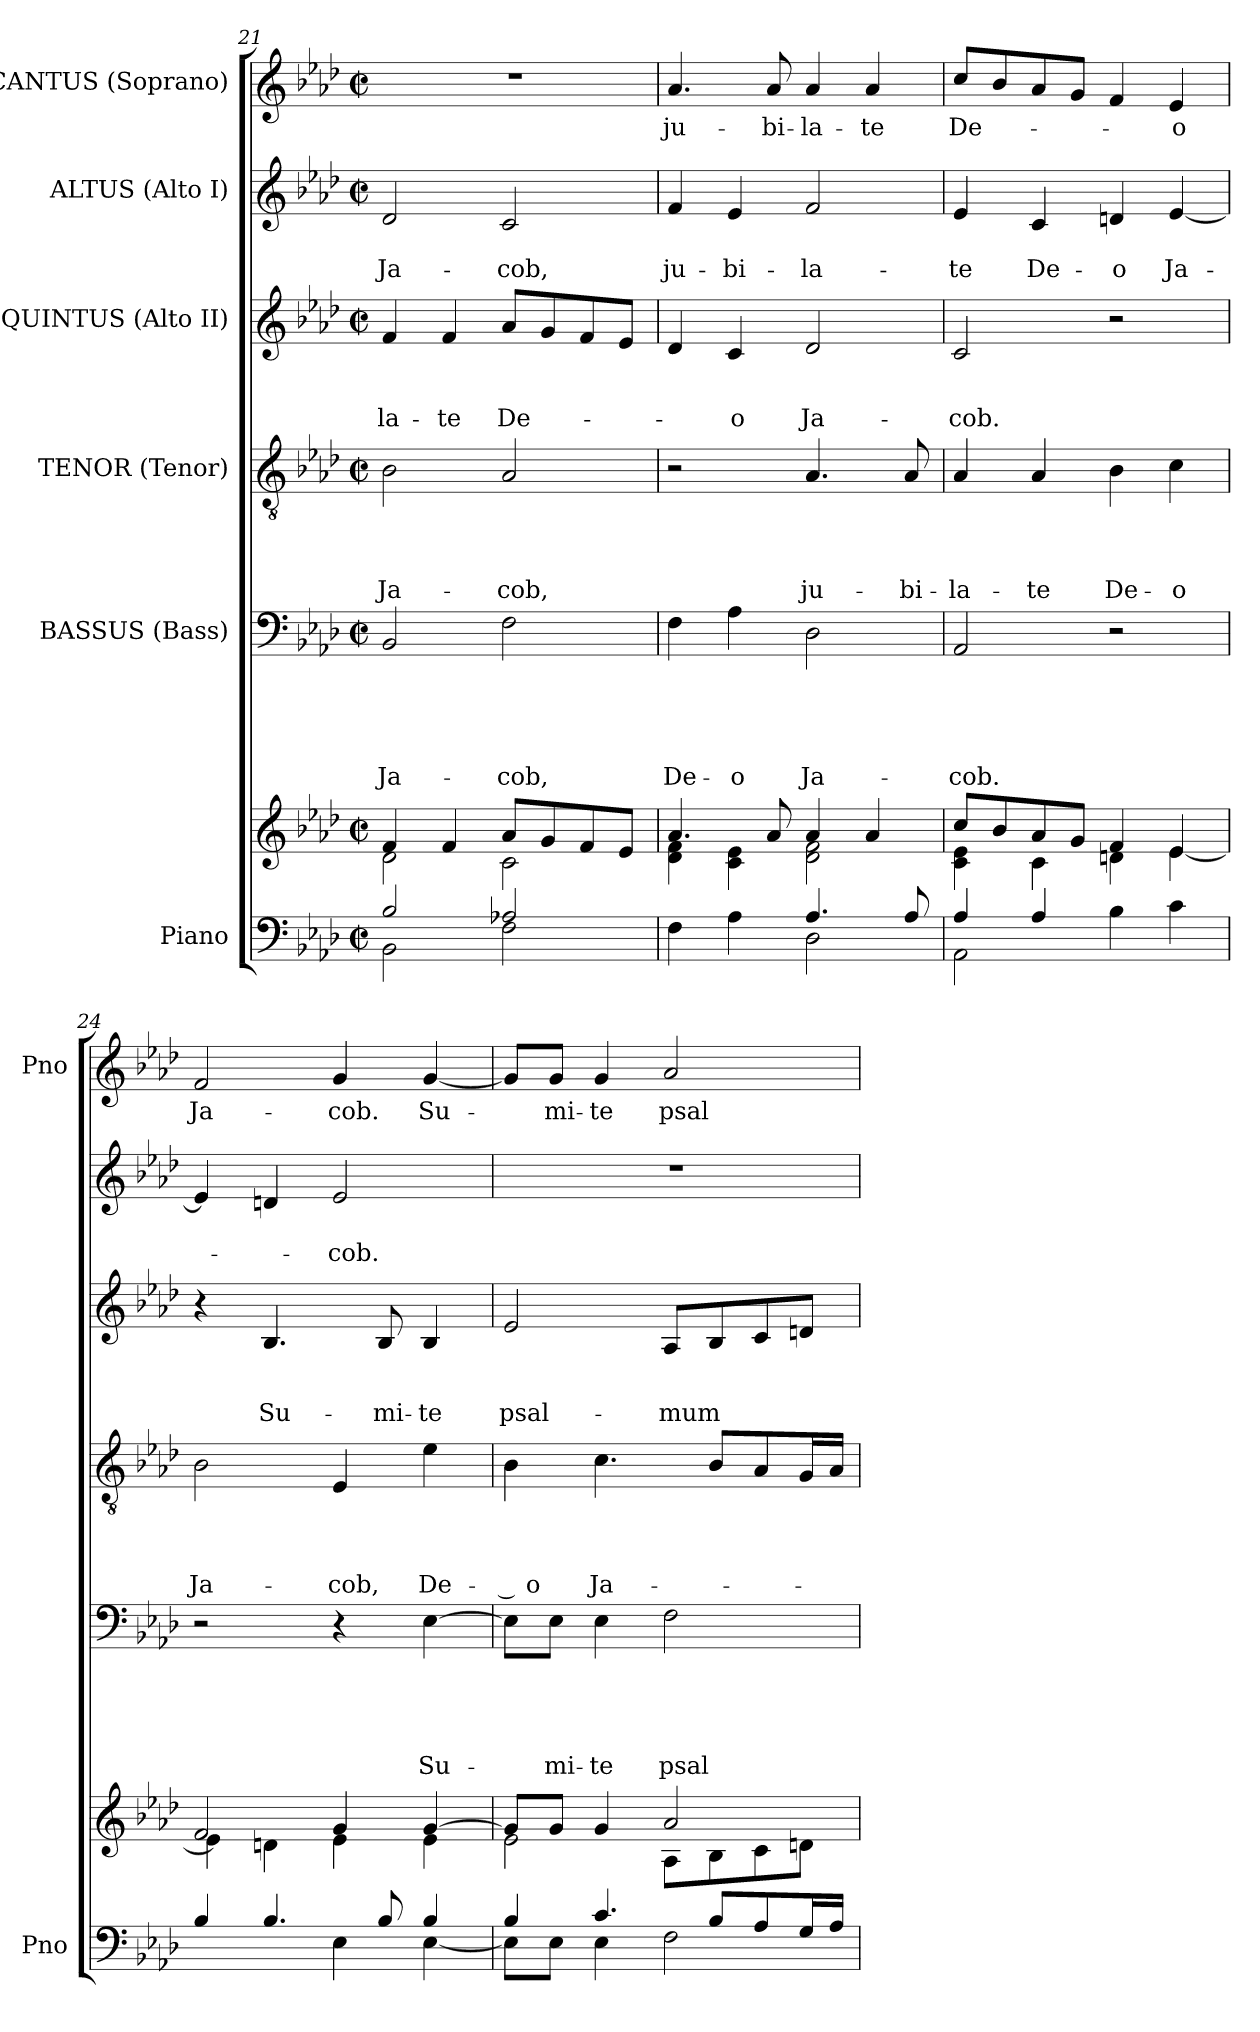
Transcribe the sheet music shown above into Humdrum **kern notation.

**kern	**kern	**kern	**text	**text	**text	**text	**text	**kern	**text	**text	**text	**text	**kern	**text	**text	**text	**kern	**text	**text	**kern	**text
*part6	*part6	*part5	*part5	*part5	*part5	*part5	*part5	*part4	*part4	*part4	*part4	*part4	*part3	*part3	*part3	*part3	*part2	*part2	*part2	*part1	*part1
*staff7	*staff6	*staff5	*staff5	*staff5	*staff5	*staff5	*staff5	*staff4	*staff4	*staff4	*staff4	*staff4	*staff3	*staff3	*staff3	*staff3	*staff2	*staff2	*staff2	*staff1	*staff1
*I"Piano	*	*I"BASSUS (Bass)	*	*	*	*	*	*I"TENOR (Tenor)	*	*	*	*	*I"QUINTUS (Alto II)	*	*	*	*I"ALTUS (Alto I)	*	*	*I"CANTUS (Soprano)	*
*I'Pno	*	*	*	*	*	*	*	*	*	*	*	*	*	*	*	*	*	*	*	*I'Pno	*
!!LO:LB:g=z
*clefF4	*clefG2	*clefF4	*	*	*	*	*	*clefGv2	*	*	*	*	*clefG2	*	*	*	*clefG2	*	*	*clefG2	*
*k[b-e-a-d-]	*k[b-e-a-d-]	*k[b-e-a-d-]	*	*	*	*	*	*k[b-e-a-d-]	*	*	*	*	*k[b-e-a-d-]	*	*	*	*k[b-e-a-d-]	*	*	*k[b-e-a-d-]	*
*A-:	*A-:	*A-:	*	*	*	*	*	*A-:	*	*	*	*	*A-:	*	*	*	*A-:	*	*	*A-:	*
*M2/2	*M2/2	*M2/2	*	*	*	*	*	*M2/2	*	*	*	*	*M2/2	*	*	*	*M2/2	*	*	*M2/2	*
*met(c|)	*met(c|)	*met(c|)	*	*	*	*	*	*met(c|)	*	*	*	*	*met(c|)	*	*	*	*met(c|)	*	*	*met(c|)	*
=21	=21	=21	=21	=21	=21	=21	=21	=21	=21	=21	=21	=21	=21	=21	=21	=21	=21	=21	=21	=21	=21
*^	*^	*	*	*	*	*	*	*	*	*	*	*	*	*	*	*	*	*	*	*	*
!	!	!	!	!	!	!	!	!	!LO:LY:b	!	!	!	!	!LO:LY:b	!	!	!	!LO:LY:b	!	!	!LO:LY:b	!	!
2B-/	2BB-\	2d-\	4f/	2BB-/	.	.	.	.	Ja-	2B-\	.	.	.	Ja-	4f/	.	.	-la-	2d-/	.	Ja-	1r	.
!	!	!	!	!	!	!	!	!	!	!	!	!	!	!	!	!	!	!LO:LY:b	!	!	!	!	!
.	.	.	4f/	.	.	.	.	.	.	.	.	.	.	.	4f/	.	.	-te	.	.	.	.	.
!	!	!	!	!	!	!	!	!	!LO:LY:b	!	!	!	!	!LO:LY:b	!	!	!	!LO:LY:b	!	!	!LO:LY:b	!	!
2A-X/	2F\	2c\	8a-/L	2F\	.	.	.	.	-cob,	2A-/	.	.	.	-cob,	8a-/L	.	.	De-	2c/	.	-cob,	.	.
.	.	.	8g/	.	.	.	.	.	.	.	.	.	.	.	8g/	.	.	.	.	.	.	.	.
.	.	.	8f/	.	.	.	.	.	.	.	.	.	.	.	8f/	.	.	.	.	.	.	.	.
.	.	.	8e-/J	.	.	.	.	.	.	.	.	.	.	.	8e-/J	.	.	.	.	.	.	.	.
=22	=22	=22	=22	=22	=22	=22	=22	=22	=22	=22	=22	=22	=22	=22	=22	=22	=22	=22	=22	=22	=22	=22	=22
!	!	!	!	!	!	!	!	!	!LO:LY:b	!	!	!	!	!	!	!	!	!	!	!	!LO:LY:b	!	!LO:LY:b
2ryy	4F\	4.a-/	4d-\ 4f\	4F\	.	.	.	.	De-	2r	.	.	.	.	4d-/	.	.	.	4f/	.	ju-	4.a-/	ju-
!	!	!	!	!	!	!	!	!	!LO:LY:b	!	!	!	!	!	!	!	!	!LO:LY:b	!	!	!LO:LY:b	!	!
.	4A-\	.	4c\ 4e-\	4A-\	.	.	.	.	-o	.	.	.	.	.	4c/	.	.	-o	4e-/	.	-bi-	.	.
!	!	!	!	!	!	!	!	!	!	!	!	!	!	!	!	!	!	!	!	!	!	!	!LO:LY:b
.	.	8a-/	.	.	.	.	.	.	.	.	.	.	.	.	.	.	.	.	.	.	.	8a-/	-bi-
!	!	!	!	!	!	!	!	!	!LO:LY:b	!	!	!	!	!LO:LY:b	!	!	!	!LO:LY:b	!	!	!LO:LY:b	!	!LO:LY:b
4.A-/	2D-\	4a-/	2d-\ 2f\	2D-\	.	.	.	.	Ja-	4.A-/	.	.	.	ju-	2d-/	.	.	Ja-	2f/	.	-la-	4a-/	-la-
!	!	!	!	!	!	!	!	!	!	!	!	!	!	!	!	!	!	!	!	!	!	!	!LO:LY:b
.	.	4a-/	.	.	.	.	.	.	.	.	.	.	.	.	.	.	.	.	.	.	.	4a-/	-te
!	!	!	!	!	!	!	!	!	!	!	!	!	!	!LO:LY:b	!	!	!	!	!	!	!	!	!
8A-/	.	.	.	.	.	.	.	.	.	8A-/	.	.	.	-bi-	.	.	.	.	.	.	.	.	.
=23	=23	=23	=23	=23	=23	=23	=23	=23	=23	=23	=23	=23	=23	=23	=23	=23	=23	=23	=23	=23	=23	=23	=23
!	!	!	!	!	!	!	!	!	!LO:LY:b	!	!	!	!	!LO:LY:b	!	!	!	!LO:LY:b	!	!	!LO:LY:b	!	!LO:LY:b
4A-/	2AA-\	8cc/L	4c\ 4e-\	2AA-/	.	.	.	.	-cob.	4A-/	.	.	.	-la-	2c/	.	.	-cob.	4e-/	.	-te	8cc/L	De-
.	.	8b-/	.	.	.	.	.	.	.	.	.	.	.	.	.	.	.	.	.	.	.	8b-/	.
!	!	!	!	!	!	!	!	!	!	!	!	!	!	!LO:LY:b	!	!	!	!	!	!	!LO:LY:b	!	!
4A-/	.	8a-/	4c\	.	.	.	.	.	.	4A-/	.	.	.	-te	.	.	.	.	4c/	.	De-	8a-/	.
.	.	8g/J	.	.	.	.	.	.	.	.	.	.	.	.	.	.	.	.	.	.	.	8g/J	.
!	!	!	!	!	!	!	!	!	!	!	!	!	!	!LO:LY:b	!	!	!	!	!	!	!LO:LY:b	!	!
4B-\	2ryy	4f/	4dn\	2r	.	.	.	.	.	4B-\	.	.	.	De-	2r	.	.	.	4dn/	.	-o	4f/	.
!	!	!	!	!	!	!	!	!	!	!	!	!	!	!LO:LY:b	!	!	!	!	!	!	!LO:LY:b	!	!LO:LY:b
4c\	.	4e-/	[<4e-\	.	.	.	.	.	.	4c\	.	.	.	-o	.	.	.	.	[4e-/	.	Ja-	4e-/	-o
=24	=24	=24	=24	=24	=24	=24	=24	=24	=24	=24	=24	=24	=24	=24	=24	=24	=24	=24	=24	=24	=24	=24	=24
!	!	!	!	!	!	!	!	!	!	!	!	!	!	!LO:LY:b	!	!	!	!	!	!	!	!	!LO:LY:b
4B-/	2ryy	2f/	4e-\]	2r	.	.	.	.	.	2B-\	.	.	.	Ja-	4r	.	.	.	4e-/]	.	.	2f/	Ja-
!	!	!	!	!	!	!	!	!	!	!	!	!	!	!	!	!	!	!LO:LY:b	!	!	!	!	!
4.B-/	.	.	4dn\	.	.	.	.	.	.	.	.	.	.	.	4.B-/	.	.	Su-	4dn/	.	.	.	.
!	!	!	!	!	!	!	!	!	!	!	!	!	!	!LO:LY:b	!	!	!	!	!	!	!LO:LY:b	!	!LO:LY:b
.	4E-\	4g/	4e-\	4r	.	.	.	.	.	4E-/	.	.	.	-cob,	.	.	.	.	2e-/	.	-cob.	4g/	-cob.
!	!	!	!	!	!	!	!	!	!	!	!	!	!	!	!	!	!	!LO:LY:b	!	!	!	!	!
8B-/	.	.	.	.	.	.	.	.	.	.	.	.	.	.	8B-/	.	.	-mi-	.	.	.	.	.
!	!	!	!	!	!	!	!	!	!LO:LY:b	!	!	!	!	!LO:LY:b	!	!	!	!LO:LY:b	!	!	!	!	!LO:LY:b
4B-/	[<4E-\	[>4g/	4e-\	[4E-\	.	.	.	.	Su-	4e-\	.	.	.	De-	4B-/	.	.	-te	.	.	.	[4g/	Su-
=25	=25	=25	=25	=25	=25	=25	=25	=25	=25	=25	=25	=25	=25	=25	=25	=25	=25	=25	=25	=25	=25	=25	=25
!	!	!	!	!	!	!	!	!	!LO:LY:b	!	!	!	!	!LO:LY:b	!	!	!	!LO:LY:b	!	!	!	!	!LO:LY:b
4B-/	8E-\L]	8g/L]	2e-\	8E-\L]	.	.	.	.	-­	4B-\	.	.	.	-­ o	2e-/	.	.	psal-	1r	.	.	8g/L]	-­
!	!	!	!	!	!	!	!	!	!LO:LY:b	!	!	!	!	!	!	!	!	!	!	!	!	!	!LO:LY:b
.	8E-\J	8g/J	.	8E-\J	.	.	.	.	mi-	.	.	.	.	.	.	.	.	.	.	.	.	8g/J	mi-
!	!	!	!	!	!	!	!	!	!LO:LY:b	!	!	!	!	!LO:LY:b	!	!	!	!	!	!	!	!	!LO:LY:b
4.c/	4E-\	4g/	.	4E-\	.	.	.	.	-te	4.c\	.	.	.	Ja-	.	.	.	.	.	.	.	4g/	-te
!	!	!	!	!	!	!	!	!	!LO:LY:b	!	!	!	!	!	!	!	!	!LO:LY:b	!	!	!	!	!LO:LY:b
.	2F\	2a-/	8A-\L	2F\	.	.	.	.	psal-	.	.	.	.	.	8A-/L	.	.	-mum	.	.	.	2a-/	psal-
8B-/L	.	.	8B-\	.	.	.	.	.	.	8B-/L	.	.	.	.	8B-/	.	.	.	.	.	.	.	.
8A-/	.	.	8c\	.	.	.	.	.	.	8A-/	.	.	.	.	8c/	.	.	.	.	.	.	.	.
16G/L	.	.	8dn\J	.	.	.	.	.	.	16G/L	.	.	.	.	8dn/J	.	.	.	.	.	.	.	.
16A-/JJ	.	.	.	.	.	.	.	.	.	16A-/JJ	.	.	.	.	.	.	.	.	.	.	.	.	.
*v	*v	*	*	*	*	*	*	*	*	*	*	*	*	*	*	*	*	*	*	*	*	*	*
*	*v	*v	*	*	*	*	*	*	*	*	*	*	*	*	*	*	*	*	*	*	*	*
=	=	=	=	=	=	=	=	=	=	=	=	=	=	=	=	=	=	=	=	=	=
*-	*-	*-	*-	*-	*-	*-	*-	*-	*-	*-	*-	*-	*-	*-	*-	*-	*-	*-	*-	*-	*-
